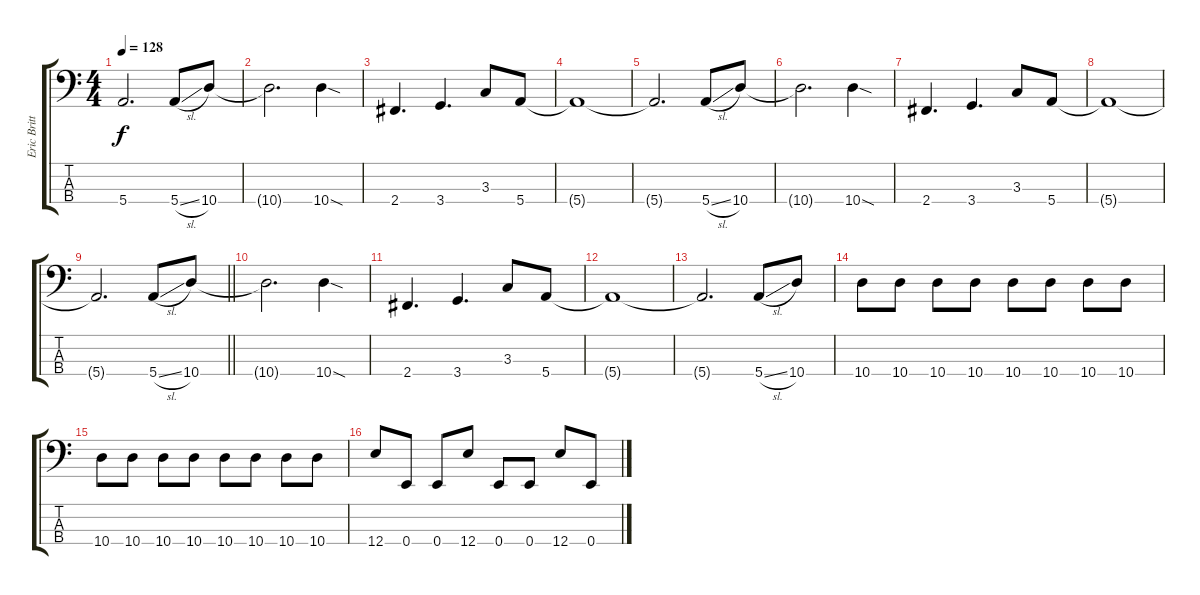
\track ("Eric Brittingham" "Eric Britt") {instrument electricbasspick}
\staff {score tabs}
\tuning (G2 D2 A1 E1) {hide}
\ts (4 4)
\tempo 128
\clef f4
\ks c
5.4{t}.2{d dy f} 5.4{sl}.8 10.4.8 |
10.4{t}.2{d} 10.4{sod}.4 |
2.4.4{d} 3.4.4{d} 3.3.8 5.4.8 |
5.4{t}.1 |
5.4{t}.2{d} 5.4{sl}.8 10.4.8 |
10.4{t}.2{d} 10.4{sod}.4 |
2.4.4{d} 3.4.4{d} 3.3.8 5.4.8 |
5.4{t}.1 |
\barLineRight lightlight
5.4{t}.2{d} 5.4{sl}.8 10.4.8 |
10.4{t}.2{d} 10.4{sod}.4 |
2.4.4{d} 3.4.4{d} 3.3.8 5.4.8 |
5.4{t}.1 |
5.4{t}.2{d} 5.4{sl}.8 10.4.8 |
10.4.8 10.4.8 10.4.8 10.4.8 10.4.8 10.4.8 10.4.8 10.4.8 |
10.4.8 10.4.8 10.4.8 10.4.8 10.4.8 10.4.8 10.4.8 10.4.8 |
12.4.8 0.4.8 0.4.8 12.4.8 0.4.8 0.4.8 12.4.8 0.4.8
